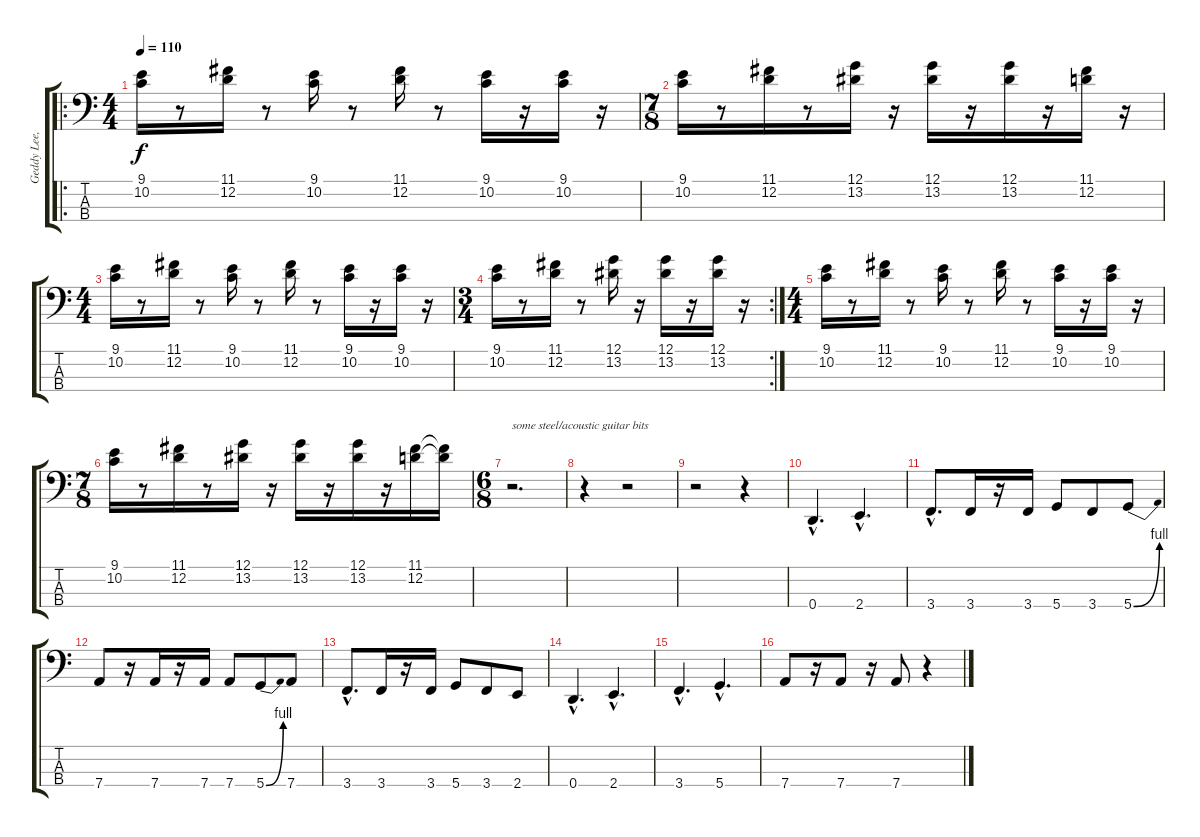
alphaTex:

\track ("Geddy Lee, bass" "Geddy Lee,") {instrument electricbassfinger}
\staff {score tabs}
\tuning (G2 D2 A1 D1) {hide}
\ro
\ts (4 4)
\tempo 110
\clef f4
\ks c
(9.1 10.2).16{dy f instrument electricbassfinger} r.8 (11.1 12.2).16 r.8 (9.1 10.2).16 r.8 (11.1 12.2).16 r.8 (9.1 10.2).16 r.16 (9.1 10.2).16 r.16 |
\ts (7 8)
(9.1 10.2).16 r.8 (11.1 12.2).16 r.8 (12.1 13.2).16 r.16 (12.1 13.2).16 r.16 (12.1 13.2).16 r.16 (11.1 12.2).16 r.16 |
\ts (4 4)
(9.1 10.2).16 r.8 (11.1 12.2).16 r.8 (9.1 10.2).16 r.8 (11.1 12.2).16 r.8 (9.1 10.2).16 r.16 (9.1 10.2).16 r.16 |
\rc 2
\ts (3 4)
(9.1 10.2).16 r.8 (11.1 12.2).16 r.8 (12.1 13.2).16 r.16 (12.1 13.2).16 r.16 (12.1 13.2).16 r.16 |
\ts (4 4)
(9.1 10.2).16 r.8 (11.1 12.2).16 r.8 (9.1 10.2).16 r.8 (11.1 12.2).16 r.8 (9.1 10.2).16 r.16 (9.1 10.2).16 r.16 |
\ts (7 8)
(9.1 10.2).16 r.8 (11.1 12.2).16 r.8 (12.1 13.2).16 r.16 (12.1 13.2).16 r.16 (12.1 13.2).16 r.16 (11.1 12.2).16 (11.1{t} 12.2{t}).16 |
\ts (6 8)
r.2{d txt "some steel/acoustic guitar bits"} |
r.4 r.2 |
r.2 r.4 |
0.4{hac}.4{d} 2.4{hac}.4{d} |
3.4{hac}.8{d} 3.4.16 r.16 3.4.16 5.4.8 3.4.8 5.4{be (bend 0 0 60 4)}.8 |
7.4.8 r.16 7.4.16 r.16 7.4.16 7.4.8 5.4{be (bend 0 0 60 4)}.8 7.4.8 |
3.4{hac}.8{d} 3.4.16 r.16 3.4.16 5.4.8 3.4.8 2.4.8 |
0.4{hac}.4{d} 2.4{hac}.4{d} |
3.4{hac}.4{d} 5.4{hac}.4{d} |
7.4.8 r.16 7.4.8 r.16 7.4.8 r.4
